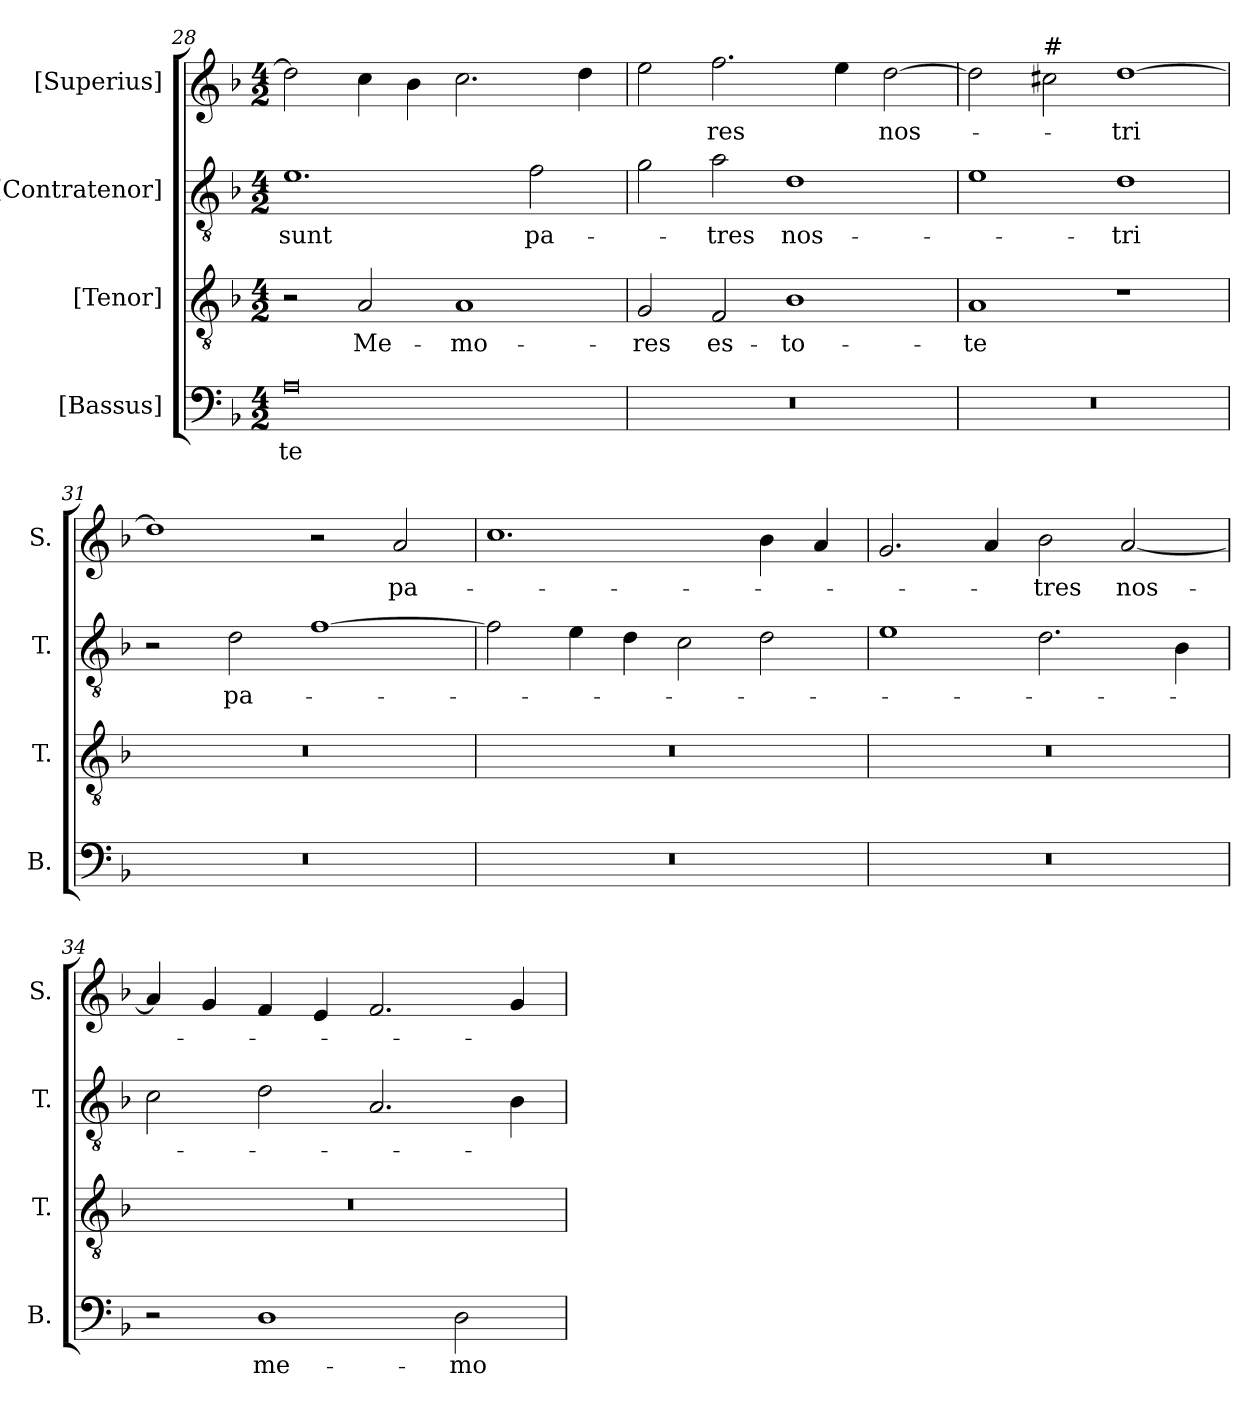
**kern	**text	**kern	**text	**kern	**text	**kern	**text
*part4	*part4	*part3	*part3	*part2	*part2	*part1	*part1
*staff4	*staff4	*staff3	*staff3	*staff2	*staff2	*staff1	*staff1
*I"[Bassus]	*	*I"[Tenor]	*	*I"[Contratenor]	*	*I"[Superius]	*
*I'B.	*	*I'T.	*	*I'T.	*	*I'S.	*
*clefF4	*	*clefGv2	*	*clefGv2	*	*clefG2	*
*	*	*ITrd7c12	*	*ITrd7c12	*	*	*
*k[b-]	*	*k[b-]	*	*k[b-]	*	*k[b-]	*
*F:	*	*F:	*	*F:	*	*F:	*
*M4/2	*	*M4/2	*	*M4/2	*	*M4/2	*
=28	=28	=28	=28	=28	=28	=28	=28
!	!LO:LY:b:color=#000000	!	!	!	!	!	!
!	!	!	!	!	!LO:LY:b:color=#000000	!	!
0Ai	-te	2r	.	1.Ei	sunt	2ddi\]	.
!	!	!	!LO:LY:b:color=#000000	!	!	!	!
.	.	2AAi/	Me-	.	.	4cci\	.
.	.	.	.	.	.	4b-i\	.
!	!	!	!LO:LY:b:color=#000000	!	!	!	!
.	.	1AAi	-mo-	.	.	2.cci\	.
!	!	!	!	!	!LO:LY:b:color=#000000	!	!
.	.	.	.	2Fi\	pa-	.	.
.	.	.	.	.	.	4ddi\	.
=29	=29	=29	=29	=29	=29	=29	=29
!LO:N:vis=1	!	!	!	!	!	!	!
!	!	!	!LO:LY:b:color=#000000	!	!	!	!
0r	.	2GGi/	-res	2Gi\	.	2eei\	.
!	!	!	!LO:LY:b:color=#000000	!	!	!	!
!	!	!	!	!	!LO:LY:b:color=#000000	!	!
!	!	!	!	!	!	!	!LO:LY:b:color=#000000
.	.	2FFi/	es-	2Ai\	-tres	2.ffi\	-res
!	!	!	!LO:LY:b:color=#000000	!	!	!	!
!	!	!	!	!	!LO:LY:b:color=#000000	!	!
.	.	1BB-i	-to-	1Di	nos-	.	.
.	.	.	.	.	.	4eei\	.
!	!	!	!	!	!	!	!LO:LY:b:color=#000000
.	.	.	.	.	.	[>2ddi\	nos-
=30	=30	=30	=30	=30	=30	=30	=30
!LO:N:vis=1	!	!	!	!	!	!	!
!	!	!	!LO:LY:b:color=#000000	!	!	!	!
0r	.	1AAi	-te	1Ei	.	2ddi\]	.
!	!	!	!	!	!	!LO:TX:a:t=#	!
.	.	.	.	.	.	2cc#j\	.
!	!	!	!	!	!LO:LY:b:color=#000000	!	!
!	!	!	!	!	!	!	!LO:LY:b:color=#000000
.	.	1r	.	1Di	-tri	[>1ddi	-tri
!!LO:PB:g=z
=31	=31	=31	=31	=31	=31	=31	=31
!LO:N:vis=1	!	!LO:N:vis=1	!	!	!	!	!
0r	.	0r	.	2r	.	1ddi]	.
!	!	!	!	!	!LO:LY:b:color=#000000	!	!
.	.	.	.	2Di\	pa-	.	.
.	.	.	.	[>1Fi	.	2r	.
!	!	!	!	!	!	!	!LO:LY:b:color=#000000
.	.	.	.	.	.	2ai/	pa-
=32	=32	=32	=32	=32	=32	=32	=32
!LO:N:vis=1	!	!LO:N:vis=1	!	!	!	!	!
0r	.	0r	.	2Fi\]	.	1.cci	.
.	.	.	.	4Ei\	.	.	.
.	.	.	.	4Di\	.	.	.
.	.	.	.	2Ci\	.	.	.
.	.	.	.	2Di\	.	4b-i\	.
.	.	.	.	.	.	4ai/	.
=33	=33	=33	=33	=33	=33	=33	=33
!LO:N:vis=1	!	!LO:N:vis=1	!	!	!	!	!
0r	.	0r	.	1Ei	.	2.gi/	.
.	.	.	.	.	.	4ai/	.
!	!	!	!	!	!	!	!LO:LY:b:color=#000000
.	.	.	.	2.Di\	.	2b-i\	-tres
!	!	!	!	!	!	!	!LO:LY:b:color=#000000
.	.	.	.	.	.	[<2ai/	nos-
.	.	.	.	4BB-i\	.	.	.
=34	=34	=34	=34	=34	=34	=34	=34
!	!	!LO:N:vis=1	!	!	!	!	!
2r	.	0r	.	2Ci\	.	4ai/]	.
.	.	.	.	.	.	4gi/	.
!	!LO:LY:b:color=#000000	!	!	!	!	!	!
1Di	me-	.	.	2Di\	.	4fi/	.
.	.	.	.	.	.	4ei/	.
.	.	.	.	2.AAi/	.	2.fi/	.
!	!LO:LY:b:color=#000000	!	!	!	!	!	!
2Di\	-mo-	.	.	.	.	.	.
.	.	.	.	4BB-i\	.	4gi/	.
=	=	=	=	=	=	=	=
*-	*-	*-	*-	*-	*-	*-	*-
